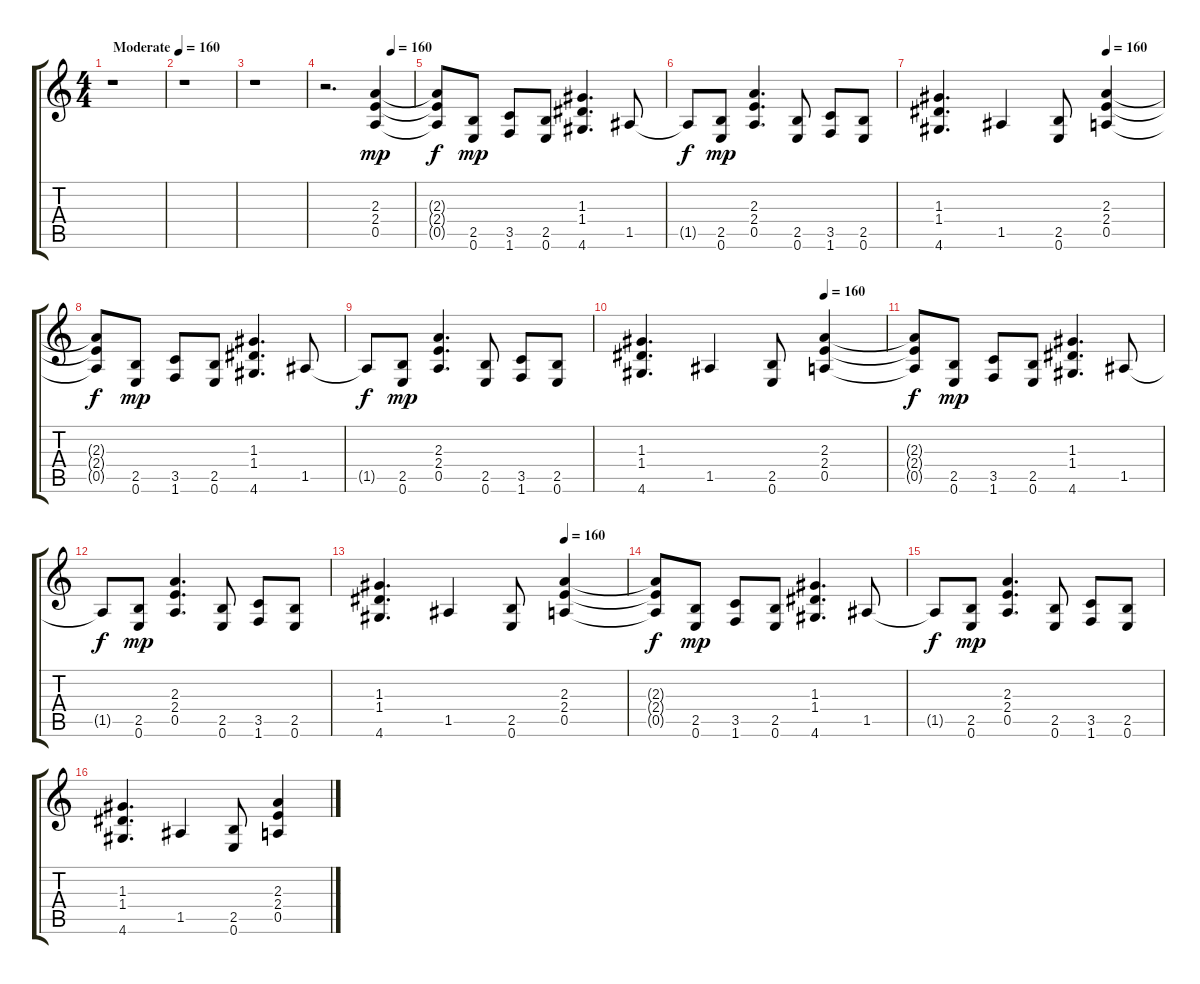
\track "" {instrument overdrivenguitar}
\staff {score tabs}
\tuning (E4 B3 G3 D3 A2 E2) {hide}
\ts (4 4)
\tempo (160 "Moderate")
\clef g2
\ks c
r.1{dy mp instrument overdrivenguitar} |
r.1 |
r.1 |
\tempo (160 0.75)
r.2{d} (2.3 2.4 0.5).4 |
(2.3{t} 2.4{t} 0.5{t}).8{dy f} (2.5 0.6).8{dy mp} (3.5 1.6).8 (2.5 0.6).8 (1.3 1.4 4.6).4{d} 1.5.8 |
1.5{t}.8{dy f} (2.5 0.6).8{dy mp} (2.3 2.4 0.5).4{d} (2.5 0.6).8 (3.5 1.6).8 (2.5 0.6).8 |
\tempo (160 0.75)
(1.3 1.4 4.6).4{d} 1.5.4 (2.5 0.6).8 (2.3 2.4 0.5).4 |
(2.3{t} 2.4{t} 0.5{t}).8{dy f} (2.5 0.6).8{dy mp} (3.5 1.6).8 (2.5 0.6).8 (1.3 1.4 4.6).4{d} 1.5.8 |
1.5{t}.8{dy f} (2.5 0.6).8{dy mp} (2.3 2.4 0.5).4{d} (2.5 0.6).8 (3.5 1.6).8 (2.5 0.6).8 |
\tempo (160 0.75)
(1.3 1.4 4.6).4{d} 1.5.4 (2.5 0.6).8 (2.3 2.4 0.5).4 |
(2.3{t} 2.4{t} 0.5{t}).8{dy f} (2.5 0.6).8{dy mp} (3.5 1.6).8 (2.5 0.6).8 (1.3 1.4 4.6).4{d} 1.5.8 |
1.5{t}.8{dy f} (2.5 0.6).8{dy mp} (2.3 2.4 0.5).4{d} (2.5 0.6).8 (3.5 1.6).8 (2.5 0.6).8 |
\tempo (160 0.75)
(1.3 1.4 4.6).4{d} 1.5.4 (2.5 0.6).8 (2.3 2.4 0.5).4 |
(2.3{t} 2.4{t} 0.5{t}).8{dy f} (2.5 0.6).8{dy mp} (3.5 1.6).8 (2.5 0.6).8 (1.3 1.4 4.6).4{d} 1.5.8 |
1.5{t}.8{dy f} (2.5 0.6).8{dy mp} (2.3 2.4 0.5).4{d} (2.5 0.6).8 (3.5 1.6).8 (2.5 0.6).8 |
(1.3 1.4 4.6).4{d} 1.5.4 (2.5 0.6).8 (2.3 2.4 0.5).4
